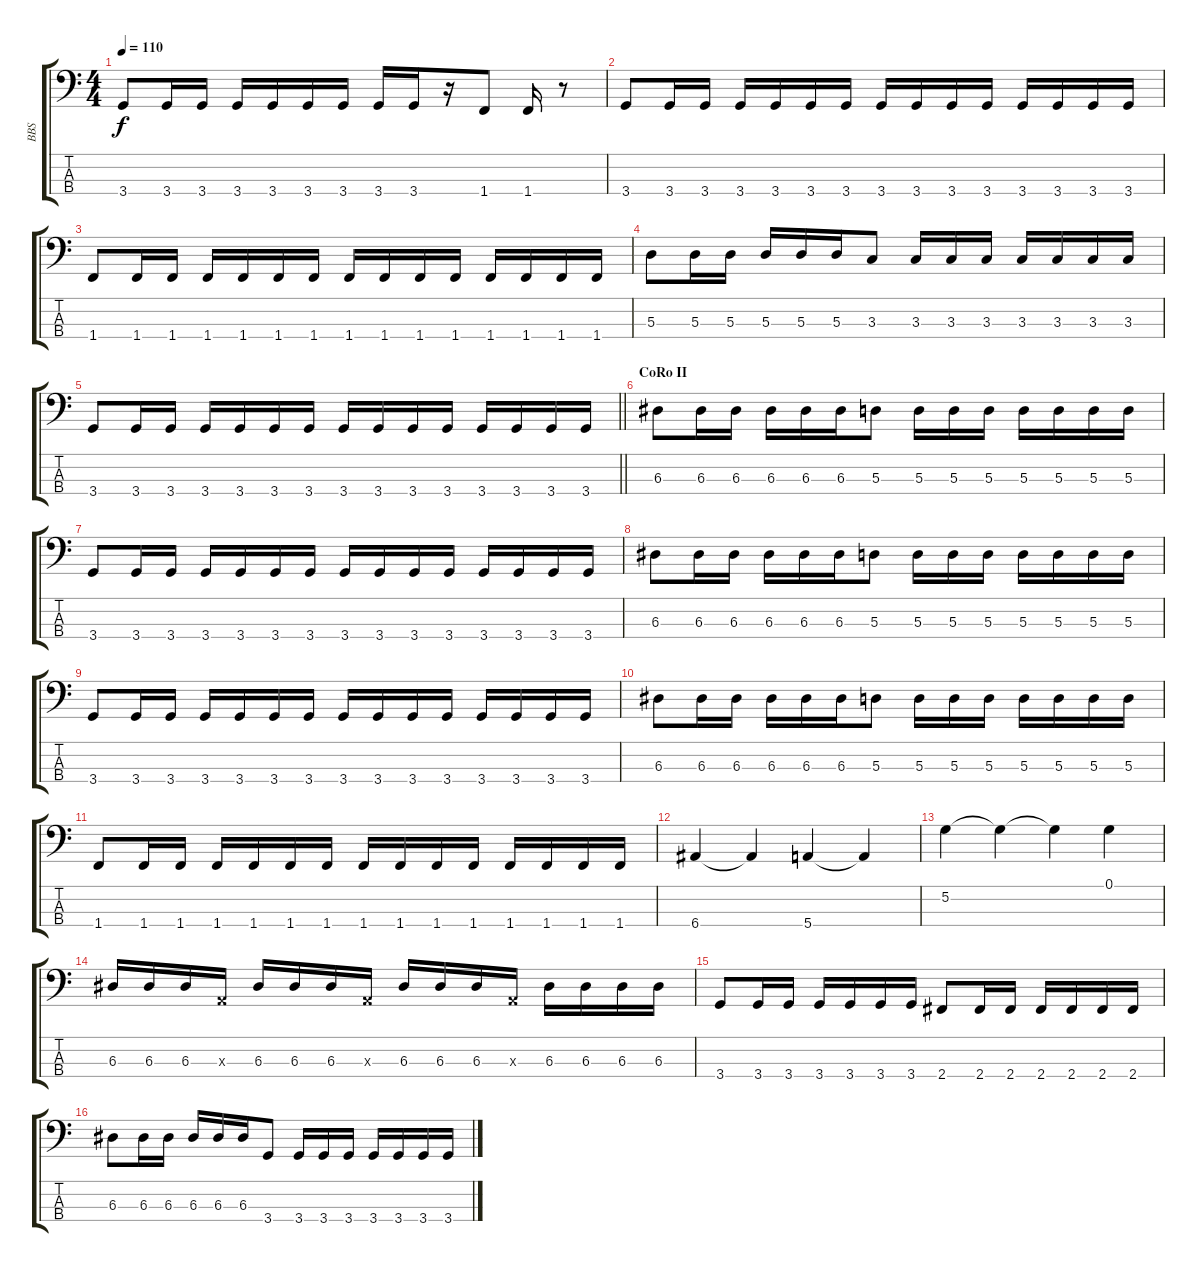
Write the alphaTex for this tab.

\track ("BBS" "BBS") {instrument electricbasspick}
\staff {score tabs}
\tuning (G2 D2 A1 E1) {hide}
\ts (4 4)
\tempo 110
\clef f4
\ks c
3.4.8{dy f} 3.4.16 3.4.16 3.4.16 3.4.16 3.4.16 3.4.16 3.4.16 3.4.16 r.16 1.4.8 1.4.16 r.8 |
3.4.8 3.4.16 3.4.16 3.4.16 3.4.16 3.4.16 3.4.16 3.4.16 3.4.16 3.4.16 3.4.16 3.4.16 3.4.16 3.4.16 3.4.16 |
1.4.8 1.4.16 1.4.16 1.4.16 1.4.16 1.4.16 1.4.16 1.4.16 1.4.16 1.4.16 1.4.16 1.4.16 1.4.16 1.4.16 1.4.16 |
5.3.8 5.3.16 5.3.16 5.3.16 5.3.16 5.3.16 3.3.8 3.3.16 3.3.16 3.3.16 3.3.16 3.3.16 3.3.16 3.3.16 |
\barLineRight lightlight
3.4.8 3.4.16 3.4.16 3.4.16 3.4.16 3.4.16 3.4.16 3.4.16 3.4.16 3.4.16 3.4.16 3.4.16 3.4.16 3.4.16 3.4.16 |
\section ("" "CoRo II")
6.3.8 6.3.16 6.3.16 6.3.16 6.3.16 6.3.16 5.3.8 5.3.16 5.3.16 5.3.16 5.3.16 5.3.16 5.3.16 5.3.16 |
3.4.8 3.4.16 3.4.16 3.4.16 3.4.16 3.4.16 3.4.16 3.4.16 3.4.16 3.4.16 3.4.16 3.4.16 3.4.16 3.4.16 3.4.16 |
6.3.8 6.3.16 6.3.16 6.3.16 6.3.16 6.3.16 5.3.8 5.3.16 5.3.16 5.3.16 5.3.16 5.3.16 5.3.16 5.3.16 |
3.4.8 3.4.16 3.4.16 3.4.16 3.4.16 3.4.16 3.4.16 3.4.16 3.4.16 3.4.16 3.4.16 3.4.16 3.4.16 3.4.16 3.4.16 |
6.3.8 6.3.16 6.3.16 6.3.16 6.3.16 6.3.16 5.3.8 5.3.16 5.3.16 5.3.16 5.3.16 5.3.16 5.3.16 5.3.16 |
1.4.8 1.4.16 1.4.16 1.4.16 1.4.16 1.4.16 1.4.16 1.4.16 1.4.16 1.4.16 1.4.16 1.4.16 1.4.16 1.4.16 1.4.16 |
6.4.4 6.4{t}.4 5.4.4 5.4{t}.4 |
5.2.4 5.2{t}.4 5.2{t}.4 0.1.4 |
6.3.16 6.3.16 6.3.16 0.3{x}.16 6.3.16 6.3.16 6.3.16 0.3{x}.16 6.3.16 6.3.16 6.3.16 0.3{x}.16 6.3.16 6.3.16 6.3.16 6.3.16 |
3.4.8 3.4.16 3.4.16 3.4.16 3.4.16 3.4.16 3.4.16 2.4.8 2.4.16 2.4.16 2.4.16 2.4.16 2.4.16 2.4.16 |
6.3.8 6.3.16 6.3.16 6.3.16 6.3.16 6.3.16 3.4.8 3.4.16 3.4.16 3.4.16 3.4.16 3.4.16 3.4.16 3.4.16
